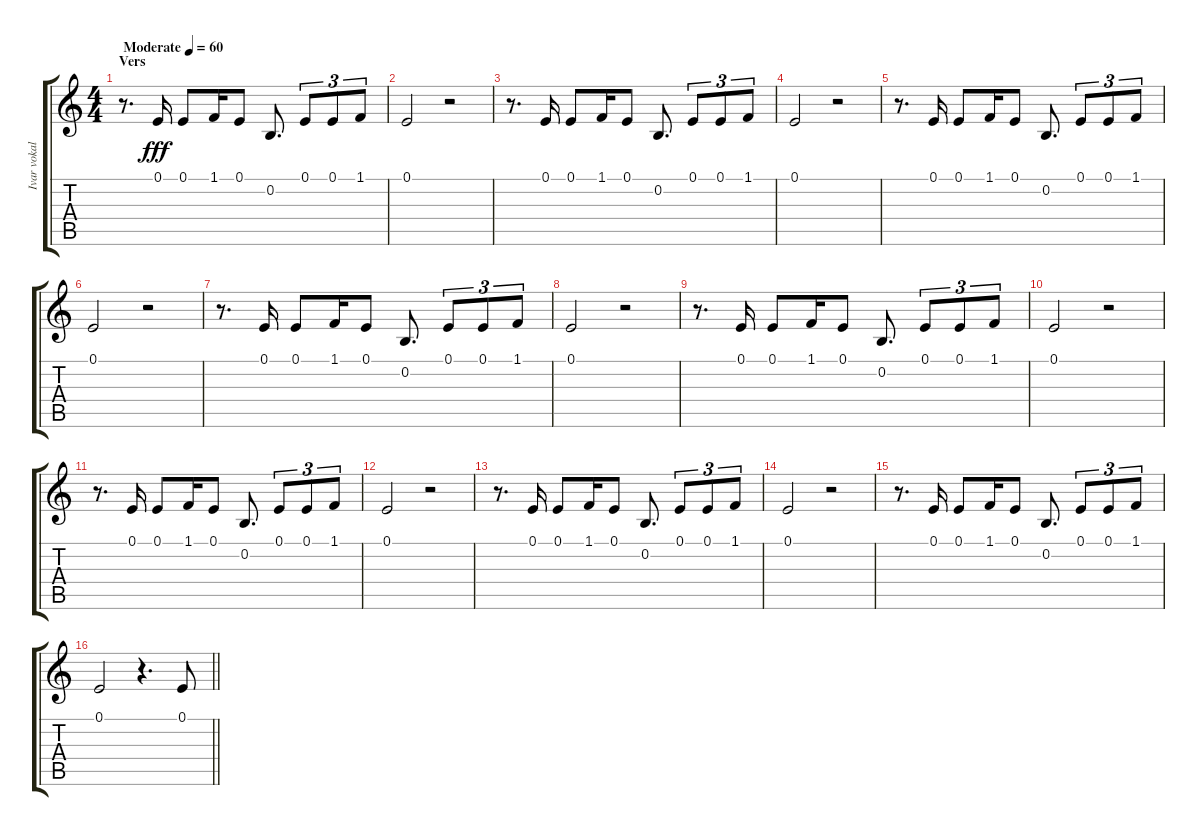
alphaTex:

\track ("Ivar vokal" "Ivar vokal") {instrument synthvoice}
\staff {score tabs}
\tuning (E4 B3 G3 D3 A2 E2) {hide}
\ts (4 4)
\section ("" "Vers")
\tempo (60 "Moderate")
\clef g2
\ks c
r.8{d dy fff instrument synthvoice} 0.1.16 0.1.8 1.1.16 0.1.8 0.2.8{d} 0.1.8{tu (3 2)} 0.1.8{tu (3 2)} 1.1.8{tu (3 2)} |
0.1.2 r.2 |
r.8{d} 0.1.16 0.1.8 1.1.16 0.1.8 0.2.8{d} 0.1.8{tu (3 2)} 0.1.8{tu (3 2)} 1.1.8{tu (3 2)} |
0.1.2 r.2 |
r.8{d} 0.1.16 0.1.8 1.1.16 0.1.8 0.2.8{d} 0.1.8{tu (3 2)} 0.1.8{tu (3 2)} 1.1.8{tu (3 2)} |
0.1.2 r.2 |
r.8{d} 0.1.16 0.1.8 1.1.16 0.1.8 0.2.8{d} 0.1.8{tu (3 2)} 0.1.8{tu (3 2)} 1.1.8{tu (3 2)} |
0.1.2 r.2 |
r.8{d} 0.1.16 0.1.8 1.1.16 0.1.8 0.2.8{d} 0.1.8{tu (3 2)} 0.1.8{tu (3 2)} 1.1.8{tu (3 2)} |
0.1.2 r.2 |
r.8{d} 0.1.16 0.1.8 1.1.16 0.1.8 0.2.8{d} 0.1.8{tu (3 2)} 0.1.8{tu (3 2)} 1.1.8{tu (3 2)} |
0.1.2 r.2 |
r.8{d} 0.1.16 0.1.8 1.1.16 0.1.8 0.2.8{d} 0.1.8{tu (3 2)} 0.1.8{tu (3 2)} 1.1.8{tu (3 2)} |
0.1.2 r.2 |
r.8{d} 0.1.16 0.1.8 1.1.16 0.1.8 0.2.8{d} 0.1.8{tu (3 2)} 0.1.8{tu (3 2)} 1.1.8{tu (3 2)} |
\barLineRight lightlight
0.1.2 r.4{d} 0.1.8
